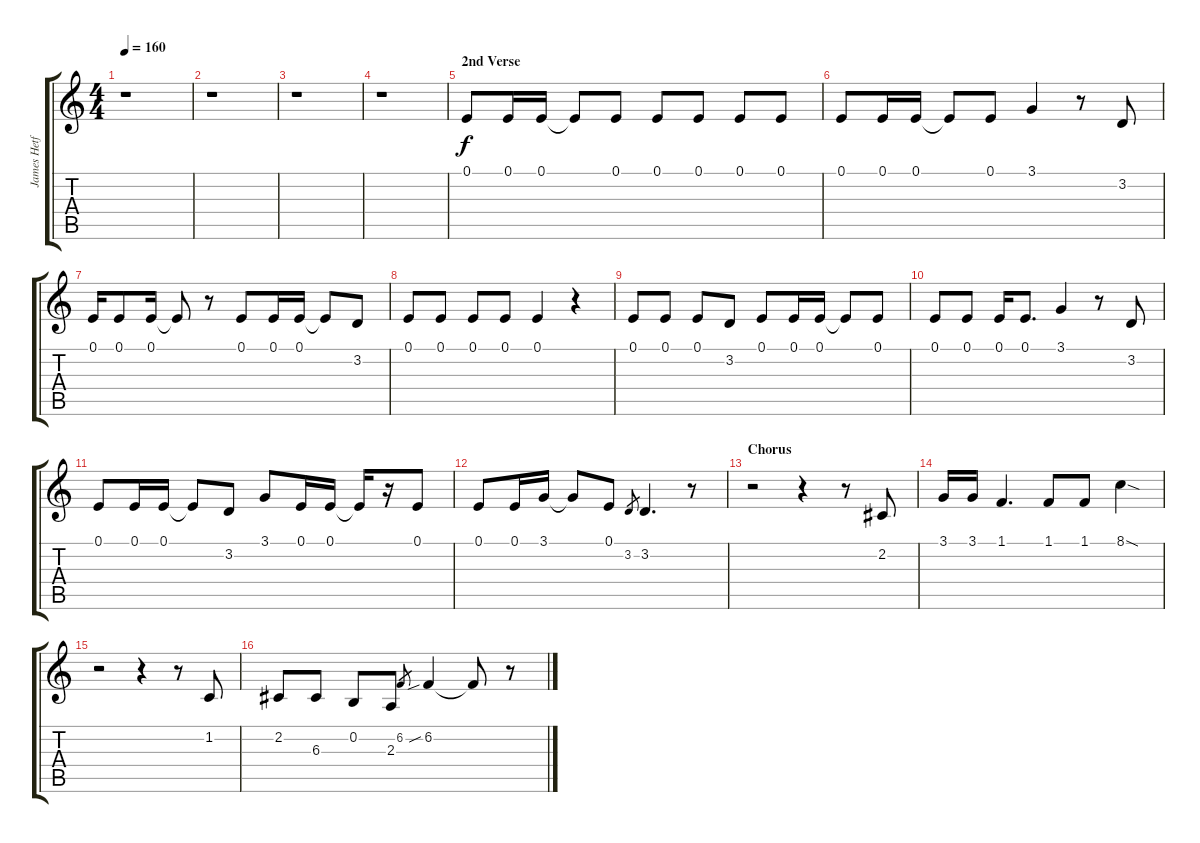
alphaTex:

\track ("James Hetfield - Vocals" "James Hetf") {instrument lead1square}
\staff {score tabs}
\tuning (E4 B3 G3 D3 A2 E2) {hide}
\ts (4 4)
\tempo 160
\clef g2
\ks c
r.1{dy f} |
r.1 |
r.1 |
r.1 |
\section ("" "2nd Verse")
0.1.8 0.1.16 0.1.16 0.1{t}.8 0.1.8 0.1.8 0.1.8 0.1.8 0.1.8 |
0.1.8 0.1.16 0.1.16 0.1{t}.8 0.1.8 3.1.4 r.8 3.2.8 |
0.1.16 0.1.8 0.1.16 0.1{t}.8 r.8 0.1.8 0.1.16 0.1.16 0.1{t}.8 3.2.8 |
0.1.8 0.1.8 0.1.8 0.1.8 0.1.4 r.4 |
0.1.8 0.1.8 0.1.8 3.2.8 0.1.8 0.1.16 0.1.16 0.1{t}.8 0.1.8 |
0.1.8 0.1.8 0.1.16 0.1.8{d} 3.1.4 r.8 3.2.8 |
0.1.8 0.1.16 0.1.16 0.1{t}.8 3.2.8 3.1.8 0.1.16 0.1.16 0.1{t}.16 r.16 0.1.8 |
0.1.8 0.1.16 3.1.16 3.1{t}.8 0.1.8 3.2.8{gr} 3.2.4{d} r.8 |
\section ("" "Chorus")
r.2 r.4 r.8 2.2.8 |
3.1.16 3.1.16 1.1.4{d} 1.1.8 1.1.8 8.1{sod}.4 |
r.2 r.4 r.8 1.2.8 |
2.2.8 6.3.8 0.2.8 2.3.8 6.2.8{gr} 6.2{sib}.4 6.2{t}.8 r.8
